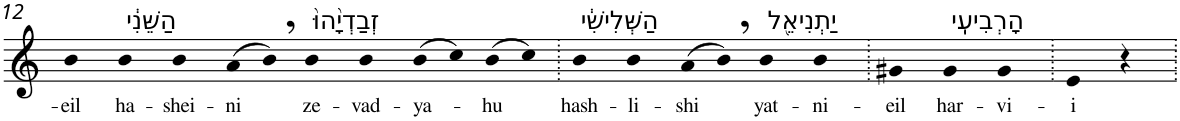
**kern	**text
*part1	*part1
*staff1	*staff1
*I"Piano	*
*I'Pno	*
!!LO:PB:g=z
*clefG2	*
*k[]	*
=12	=12
!	!LO:LY:b
4b	-eil
!LO:TX:a:t=הַשֵּׁנִ֔י	!
!	!LO:LY:b
4b	ha-
!	!LO:LY:b
4b	-shei-
!	!LO:LY:b
(>8a	-ni
8b,)	.
!LO:TX:a:t=זְבַדְיָ֙הוּ֙	!
!	!LO:LY:b
4b	ze-
!	!LO:LY:b
4b	-vad-
!	!LO:LY:b
(>8b	-ya-
8cc)	.
!	!LO:LY:b
(>8b	-hu
8cc)	.
=13.	=13.
!LO:TX:a:t=הַשְּׁלִישִׁ֔י	!
!	!LO:LY:b
4b	hash-
!	!LO:LY:b
4b	-li-
!	!LO:LY:b
(>8a	-shi
8b,)	.
!LO:TX:a:t=יַתְנִיאֵ֖ל	!
!	!LO:LY:b
4b	yat-
!	!LO:LY:b
4b	-ni-
=14.	=14.
!	!LO:LY:b
4g#X	-eil
!LO:TX:a:t=הָרְבִיעִֽי	!
!	!LO:LY:b
4g#	har-
!	!LO:LY:b
4g#	-vi-
=15.	=15.
!	!LO:LY:b
4e	-i
4r	.
=.	=.
*-	*-
